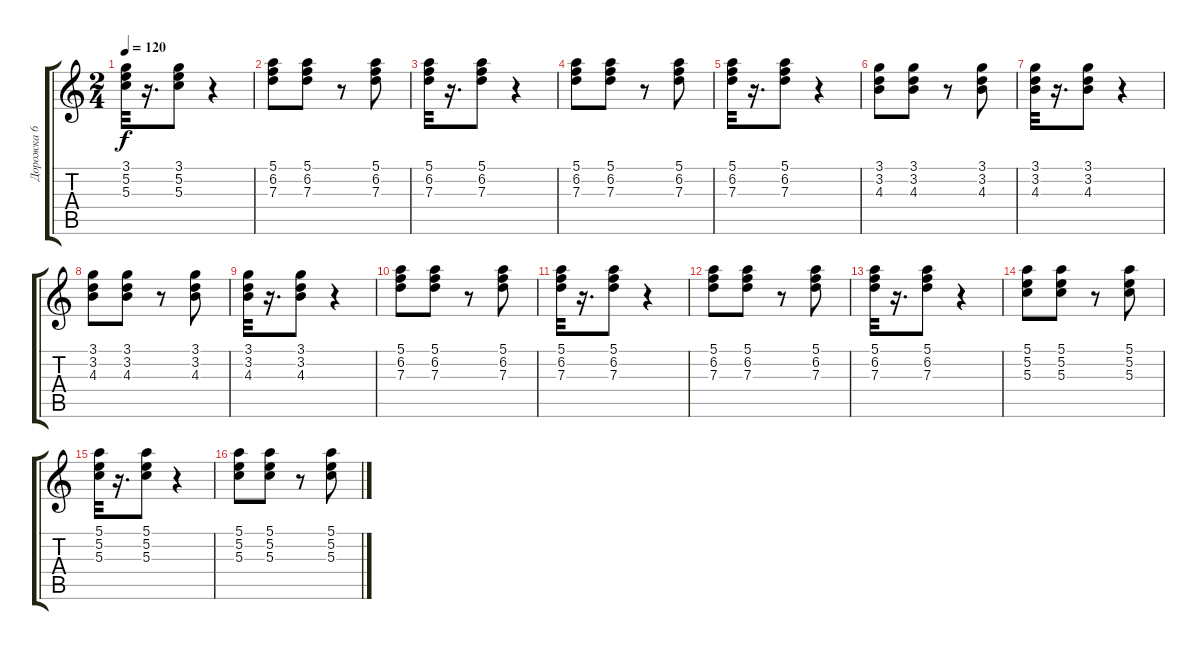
\track ("Дорожка 6" "Дорожка 6") {instrument acousticguitarsteel}
\staff {score tabs}
\tuning (E4 B3 G3 D3 A2 E2) {hide}
\ts (2 4)
\tempo 120
\clef g2
\ks c
(3.1 5.2 5.3).32{dy f} r.16{d} (3.1 5.2 5.3).8 r.4 |
(5.1 6.2 7.3).8 (5.1 6.2 7.3).8 r.8 (5.1 6.2 7.3).8 |
(5.1 6.2 7.3).32 r.16{d} (5.1 6.2 7.3).8 r.4 |
(5.1 6.2 7.3).8 (5.1 6.2 7.3).8 r.8 (5.1 6.2 7.3).8 |
(5.1 6.2 7.3).32 r.16{d} (5.1 6.2 7.3).8 r.4 |
(3.1 3.2 4.3).8 (3.1 3.2 4.3).8 r.8 (3.1 3.2 4.3).8 |
(3.1 3.2 4.3).32 r.16{d} (3.1 3.2 4.3).8 r.4 |
(3.1 3.2 4.3).8 (3.1 3.2 4.3).8 r.8 (3.1 3.2 4.3).8 |
(3.1 3.2 4.3).32 r.16{d} (3.1 3.2 4.3).8 r.4 |
(5.1 6.2 7.3).8 (5.1 6.2 7.3).8 r.8 (5.1 6.2 7.3).8 |
(5.1 6.2 7.3).32 r.16{d} (5.1 6.2 7.3).8 r.4 |
(5.1 6.2 7.3).8 (5.1 6.2 7.3).8 r.8 (5.1 6.2 7.3).8 |
(5.1 6.2 7.3).32 r.16{d} (5.1 6.2 7.3).8 r.4 |
(5.1 5.2 5.3).8 (5.1 5.2 5.3).8 r.8 (5.1 5.2 5.3).8 |
(5.1 5.2 5.3).32 r.16{d} (5.1 5.2 5.3).8 r.4 |
(5.1 5.2 5.3).8 (5.1 5.2 5.3).8 r.8 (5.1 5.2 5.3).8
